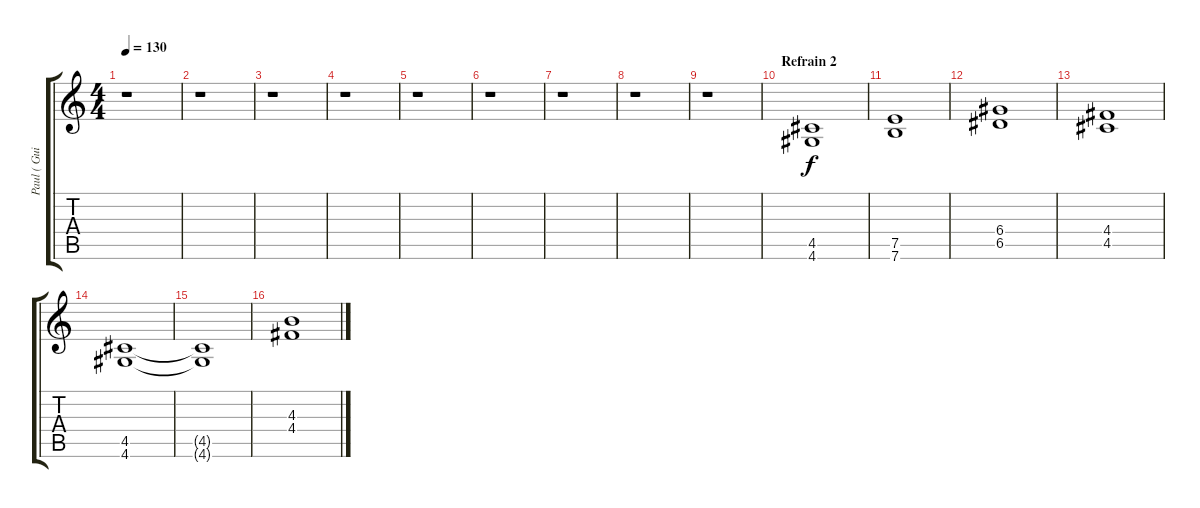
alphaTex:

\track ("Paul ( Guitar 2 )" "Paul ( Gui") {instrument distortionguitar}
\staff {score tabs}
\tuning (E4 B3 G3 D3 A2 E2) {hide}
\ts (4 4)
\tempo 130
\clef g2
\ks c
r.1{dy f} |
r.1 |
r.1 |
r.1 |
r.1 |
r.1 |
r.1 |
r.1 |
r.1 |
\section ("" "Refrain 2")
(4.5 4.6).1 |
(7.5 7.6).1 |
(6.4 6.5).1 |
(4.4 4.5).1 |
(4.5 4.6).1 |
(4.5{t} 4.6{t}).1 |
(4.3 4.4).1
